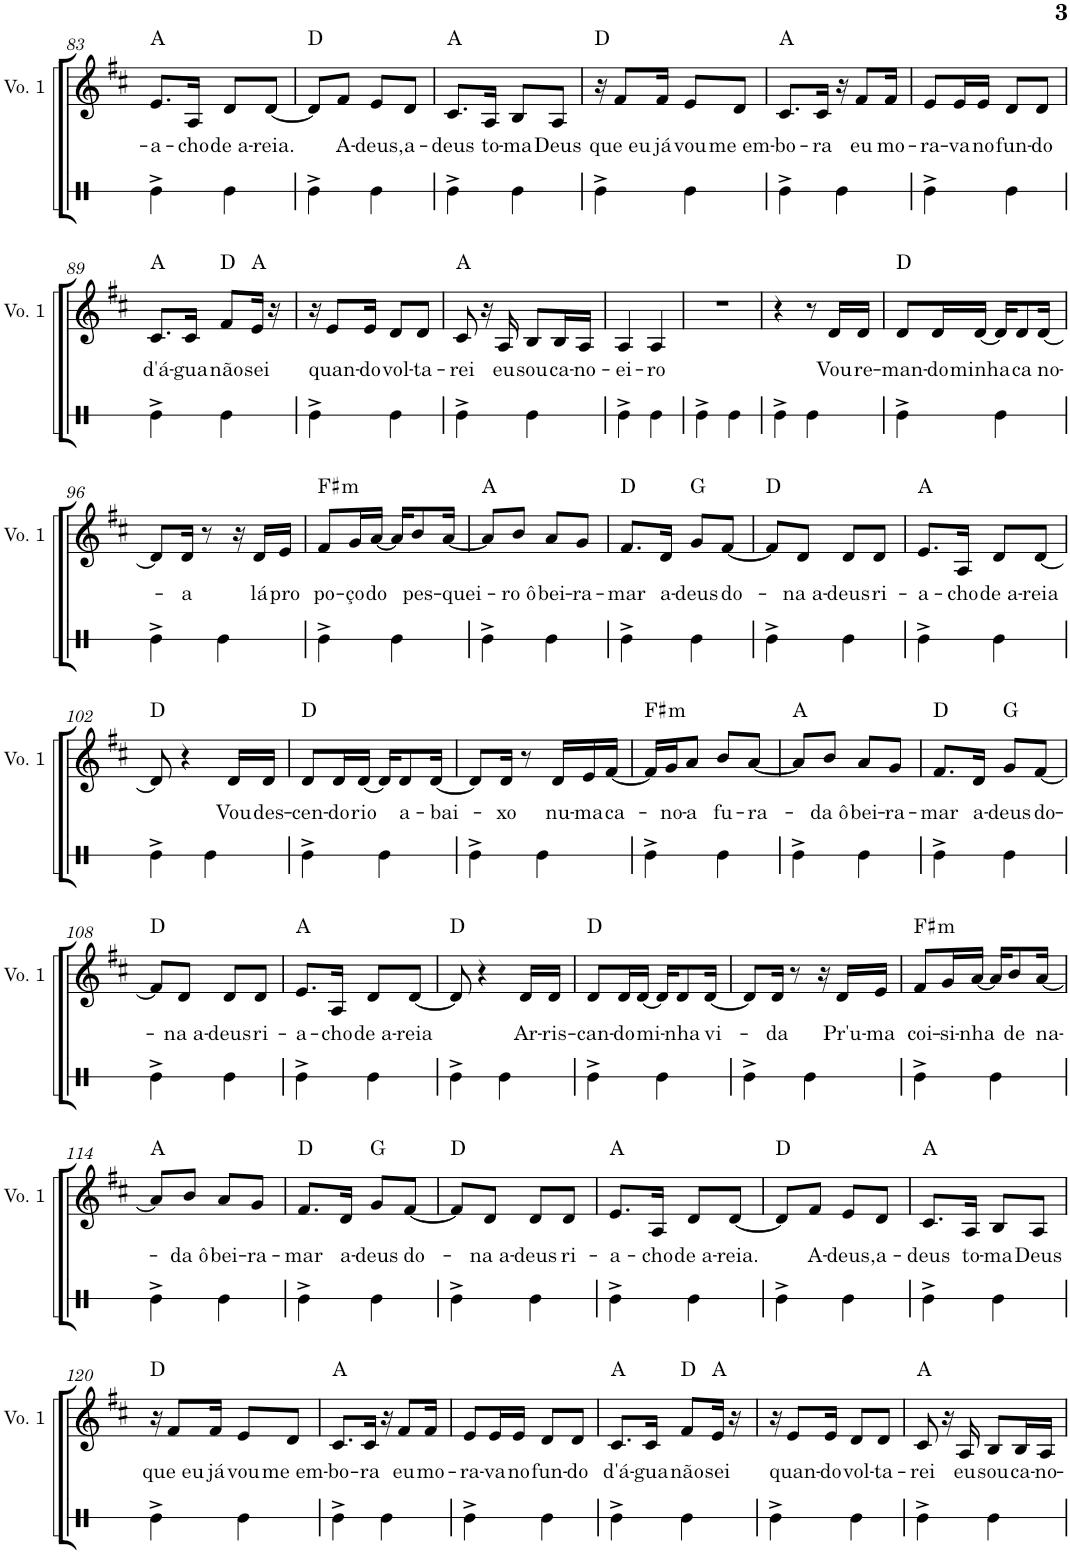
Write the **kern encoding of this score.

**kern	**kern	**text	**harte
*part2	*part1	*part1	*part1
*staff2	*staff1	*staff1	*
*I"Voz 3	*I"Voz 1	*	*
*	*I'Vo. 1	*	*
!!LO:PB:g=z
*clefX	*clefG2	*	*
*k[b-]	*k[f#c#]	*	*
*M2/4	*M2/4	*	*
=83	=83	=83	=83
!	!	!LO:LY:b	!
4Re^\	8.e/L	-a-	A:maj
!	!	!LO:LY:b	!
.	16A/Jk	-cho	.
!	!	!LO:LY:b	!
4Re\	8d/L	de a-	.
!	!	!LO:LY:b	!
.	[8d/J	-reia.	.
=84	=84	=84	=84
4Re^\	8d/L]	.	D:maj
!	!	!LO:LY:b	!
.	8f#/J	A-	.
!	!	!LO:LY:b	!
4Re\	8e/L	-deus,	.
!	!	!LO:LY:b	!
.	8d/J	a-	.
=85	=85	=85	=85
!	!	!LO:LY:b	!
4Re^\	8.c#/L	-deus	A:maj
!	!	!LO:LY:b	!
.	16A/Jk	to-	.
!	!	!LO:LY:b	!
4Re\	8B/L	-ma	.
!	!	!LO:LY:b	!
.	8A/J	Deus	.
=86	=86	=86	=86
4Re^\	16r	.	D:maj
!	!	!LO:LY:b	!
.	8f#/L	que eu	.
!	!	!LO:LY:b	!
.	16f#/Jk	já	.
!	!	!LO:LY:b	!
4Re\	8e/L	vou	.
!	!	!LO:LY:b	!
.	8d/J	me em-	.
=87	=87	=87	=87
!	!	!LO:LY:b	!
4Re^\	8.c#/L	-bo-	A:maj
!	!	!LO:LY:b	!
.	16c#/Jk	-ra	.
4Re\	16r	.	.
!	!	!LO:LY:b	!
.	8f#/L	eu	.
!	!	!LO:LY:b	!
.	16f#/Jk	mo-	.
=88	=88	=88	=88
!	!	!LO:LY:b	!
4Re^\	8e/L	-ra-	.
!	!	!LO:LY:b	!
.	16e/L	-va	.
!	!	!LO:LY:b	!
.	16e/JJ	no	.
!	!	!LO:LY:b	!
4Re\	8d/L	fun-	.
!	!	!LO:LY:b	!
.	8d/J	-do	.
!!LO:LB:g=z
=89	=89	=89	=89
!	!	!LO:LY:b	!
4Re^\	8.c#/L	d'á-	A:maj
!	!	!LO:LY:b	!
.	16c#/Jk	-gua	.
!	!	!LO:LY:b	!
4Re\	8f#/L	não	D:maj
!	!	!LO:LY:b	!
.	16e/Jk	sei	A:maj
.	16r	.	.
=90	=90	=90	=90
4Re^\	16r	.	.
!	!	!LO:LY:b	!
.	8e/L	quan-	.
!	!	!LO:LY:b	!
.	16e/Jk	-do	.
!	!	!LO:LY:b	!
4Re\	8d/L	vol-	.
!	!	!LO:LY:b	!
.	8d/J	-ta-	.
=91	=91	=91	=91
!	!	!LO:LY:b	!
4Re^\	8c#/	-rei	A:maj
.	16r	.	.
!	!	!LO:LY:b	!
.	16A/	eu	.
!	!	!LO:LY:b	!
4Re\	8B/L	sou	.
!	!	!LO:LY:b	!
.	16B/L	ca-	.
!	!	!LO:LY:b	!
.	16A/JJ	-no-	.
=92	=92	=92	=92
!	!	!LO:LY:b	!
4Re^\	4A/	-ei-	.
!	!	!LO:LY:b	!
4Re\	4A/	-ro	.
=93	=93	=93	=93
4Re^\	2r	.	.
4Re\	.	.	.
=94	=94	=94	=94
4Re^\	4r	.	.
4Re\	8r	.	.
!	!	!LO:LY:b	!
.	16d/LL	Vou	.
!	!	!LO:LY:b	!
.	16d/JJ	re-	.
=95	=95	=95	=95
!	!	!LO:LY:b	!
4Re^\	8d/L	-man-	D:maj
!	!	!LO:LY:b	!
.	16d/L	-do	.
!	!	!LO:LY:b	!
.	[16d/JJ	minha	.
4Re\	16d/KL]	.	.
!	!	!LO:LY:b	!
.	8d/	ca	.
!	!	!LO:LY:b	!
.	[16d/Jk	no-	.
!!LO:LB:g=z
=96	=96	=96	=96
4Re^\	8d/L]	.	.
!	!	!LO:LY:b	!
.	16d/Jk	-a	.
.	8r	.	.
4Re\	.	.	.
.	16r	.	.
!	!	!LO:LY:b	!
.	16d/LL	lá	.
!	!	!LO:LY:b	!
.	16e/JJ	pro	.
=97	=97	=97	=97
!	!	!LO:LY:b	!LO:H:kt=m
4Re^\	8f#/L	po-	F#:min
!	!	!LO:LY:b	!
.	16g/L	-ço	.
!	!	!LO:LY:b	!
.	[16a/JJ	do	.
4Re\	16a/KL]	.	.
!	!	!LO:LY:b	!
.	8b/	pes-	.
!	!	!LO:LY:b	!
.	[16a/Jk	-quei-	.
=98	=98	=98	=98
4Re^\	8a/L]	.	A:maj
!	!	!LO:LY:b	!
.	8b/J	-ro ô	.
!	!	!LO:LY:b	!
4Re\	8a/L	bei-	.
!	!	!LO:LY:b	!
.	8g/J	-ra-	.
=99	=99	=99	=99
!	!	!LO:LY:b	!
4Re^\	8.f#/L	-mar	D:maj
!	!	!LO:LY:b	!
.	16d/Jk	a-	.
!	!	!LO:LY:b	!
4Re\	8g/L	-deus	G:maj
!	!	!LO:LY:b	!
.	[8f#/J	do-	.
=100	=100	=100	=100
4Re^\	8f#/L]	.	D:maj
!	!	!LO:LY:b	!
.	8d/J	-na a-	.
!	!	!LO:LY:b	!
4Re\	8d/L	-deus	.
!	!	!LO:LY:b	!
.	8d/J	ri-	.
=101	=101	=101	=101
!	!	!LO:LY:b	!
4Re^\	8.e/L	-a-	A:maj
!	!	!LO:LY:b	!
.	16A/Jk	-cho	.
!	!	!LO:LY:b	!
4Re\	8d/L	de a-	.
!	!	!LO:LY:b	!
.	[8d/J	-reia	.
!!LO:LB:g=z
=102	=102	=102	=102
4Re^\	8d/]	.	D:maj
.	4r	.	.
4Re\	.	.	.
!	!	!LO:LY:b	!
.	16d/LL	Vou	.
!	!	!LO:LY:b	!
.	16d/JJ	des-	.
=103	=103	=103	=103
!	!	!LO:LY:b	!
4Re^\	8d/L	-cen-	D:maj
!	!	!LO:LY:b	!
.	16d/L	-do	.
!	!	!LO:LY:b	!
.	[16d/JJ	rio	.
4Re\	16d/KL]	.	.
!	!	!LO:LY:b	!
.	8d/	a-	.
!	!	!LO:LY:b	!
.	[16d/Jk	-bai-	.
=104	=104	=104	=104
4Re^\	8d/L]	.	.
!	!	!LO:LY:b	!
.	16d/Jk	-xo	.
.	8r	.	.
4Re\	.	.	.
!	!	!LO:LY:b	!
.	16d/LL	nu-	.
!	!	!LO:LY:b	!
.	16e/	-ma	.
!	!	!LO:LY:b	!
.	[16f#/JJ	ca-	.
=105	=105	=105	=105
!	!	!	!LO:H:kt=m
4Re^\	16f#/LL]	.	F#:min
!	!	!LO:LY:b	!
.	16g/J	-no-	.
!	!	!LO:LY:b	!
.	8a/J	-a	.
!	!	!LO:LY:b	!
4Re\	8b/L	fu-	.
!	!	!LO:LY:b	!
.	[8a/J	-ra-	.
=106	=106	=106	=106
4Re^\	8a/L]	.	A:maj
!	!	!LO:LY:b	!
.	8b/J	-da ô	.
!	!	!LO:LY:b	!
4Re\	8a/L	bei-	.
!	!	!LO:LY:b	!
.	8g/J	-ra-	.
=107	=107	=107	=107
!	!	!LO:LY:b	!
4Re^\	8.f#/L	-mar	D:maj
!	!	!LO:LY:b	!
.	16d/Jk	a-	.
!	!	!LO:LY:b	!
4Re\	8g/L	-deus	G:maj
!	!	!LO:LY:b	!
.	[8f#/J	do-	.
!!LO:LB:g=z
=108	=108	=108	=108
4Re^\	8f#/L]	.	D:maj
!	!	!LO:LY:b	!
.	8d/J	-na a-	.
!	!	!LO:LY:b	!
4Re\	8d/L	-deus	.
!	!	!LO:LY:b	!
.	8d/J	ri-	.
=109	=109	=109	=109
!	!	!LO:LY:b	!
4Re^\	8.e/L	-a-	A:maj
!	!	!LO:LY:b	!
.	16A/Jk	-cho	.
!	!	!LO:LY:b	!
4Re\	8d/L	de a-	.
!	!	!LO:LY:b	!
.	[8d/J	-reia	.
=110	=110	=110	=110
4Re^\	8d/]	.	D:maj
.	4r	.	.
4Re\	.	.	.
!	!	!LO:LY:b	!
.	16d/LL	Ar-	.
!	!	!LO:LY:b	!
.	16d/JJ	-ris-	.
=111	=111	=111	=111
!	!	!LO:LY:b	!
4Re^\	8d/L	-can-	D:maj
!	!	!LO:LY:b	!
.	16d/L	-do	.
!	!	!LO:LY:b	!
.	[16d/JJ	mi-	.
4Re\	16d/KL]	.	.
!	!	!LO:LY:b	!
.	8d/	-nha	.
!	!	!LO:LY:b	!
.	[16d/Jk	vi-	.
=112	=112	=112	=112
4Re^\	8d/L]	.	.
!	!	!LO:LY:b	!
.	16d/Jk	-da	.
.	8r	.	.
4Re\	.	.	.
.	16r	.	.
!	!	!LO:LY:b	!
.	16d/LL	Pr'u-	.
!	!	!LO:LY:b	!
.	16e/JJ	-ma	.
=113	=113	=113	=113
!	!	!LO:LY:b	!LO:H:kt=m
4Re^\	8f#/L	coi-	F#:min
!	!	!LO:LY:b	!
.	16g/L	-si-	.
!	!	!LO:LY:b	!
.	[16a/JJ	-nha	.
4Re\	16a/KL]	.	.
!	!	!LO:LY:b	!
.	8b/	de	.
!	!	!LO:LY:b	!
.	[16a/Jk	na-	.
!!LO:LB:g=z
=114	=114	=114	=114
4Re^\	8a/L]	.	A:maj
!	!	!LO:LY:b	!
.	8b/J	-da ô	.
!	!	!LO:LY:b	!
4Re\	8a/L	bei-	.
!	!	!LO:LY:b	!
.	8g/J	-ra-	.
=115	=115	=115	=115
!	!	!LO:LY:b	!
4Re^\	8.f#/L	-mar	D:maj
!	!	!LO:LY:b	!
.	16d/Jk	a-	.
!	!	!LO:LY:b	!
4Re\	8g/L	-deus	G:maj
!	!	!LO:LY:b	!
.	[8f#/J	do-	.
=116	=116	=116	=116
4Re^\	8f#/L]	.	D:maj
!	!	!LO:LY:b	!
.	8d/J	-na a-	.
!	!	!LO:LY:b	!
4Re\	8d/L	-deus	.
!	!	!LO:LY:b	!
.	8d/J	ri-	.
=117	=117	=117	=117
!	!	!LO:LY:b	!
4Re^\	8.e/L	-a-	A:maj
!	!	!LO:LY:b	!
.	16A/Jk	-cho	.
!	!	!LO:LY:b	!
4Re\	8d/L	de a-	.
!	!	!LO:LY:b	!
.	[8d/J	-reia.	.
=118	=118	=118	=118
4Re^\	8d/L]	.	D:maj
!	!	!LO:LY:b	!
.	8f#/J	A-	.
!	!	!LO:LY:b	!
4Re\	8e/L	-deus,	.
!	!	!LO:LY:b	!
.	8d/J	a-	.
=119	=119	=119	=119
!	!	!LO:LY:b	!
4Re^\	8.c#/L	-deus	A:maj
!	!	!LO:LY:b	!
.	16A/Jk	to-	.
!	!	!LO:LY:b	!
4Re\	8B/L	-ma	.
!	!	!LO:LY:b	!
.	8A/J	Deus	.
!!LO:LB:g=z
=120	=120	=120	=120
4Re^\	16r	.	D:maj
!	!	!LO:LY:b	!
.	8f#/L	que eu	.
!	!	!LO:LY:b	!
.	16f#/Jk	já	.
!	!	!LO:LY:b	!
4Re\	8e/L	vou	.
!	!	!LO:LY:b	!
.	8d/J	me em-	.
=121	=121	=121	=121
!	!	!LO:LY:b	!
4Re^\	8.c#/L	-bo-	A:maj
!	!	!LO:LY:b	!
.	16c#/Jk	-ra	.
4Re\	16r	.	.
!	!	!LO:LY:b	!
.	8f#/L	eu	.
!	!	!LO:LY:b	!
.	16f#/Jk	mo-	.
=122	=122	=122	=122
!	!	!LO:LY:b	!
4Re^\	8e/L	-ra-	.
!	!	!LO:LY:b	!
.	16e/L	-va	.
!	!	!LO:LY:b	!
.	16e/JJ	no	.
!	!	!LO:LY:b	!
4Re\	8d/L	fun-	.
!	!	!LO:LY:b	!
.	8d/J	-do	.
=123	=123	=123	=123
!	!	!LO:LY:b	!
4Re^\	8.c#/L	d'á-	A:maj
!	!	!LO:LY:b	!
.	16c#/Jk	-gua	.
!	!	!LO:LY:b	!
4Re\	8f#/L	não	D:maj
!	!	!LO:LY:b	!
.	16e/Jk	sei	A:maj
.	16r	.	.
=124	=124	=124	=124
4Re^\	16r	.	.
!	!	!LO:LY:b	!
.	8e/L	quan-	.
!	!	!LO:LY:b	!
.	16e/Jk	-do	.
!	!	!LO:LY:b	!
4Re\	8d/L	vol-	.
!	!	!LO:LY:b	!
.	8d/J	-ta-	.
=125	=125	=125	=125
!	!	!LO:LY:b	!
4Re^\	8c#/	-rei	A:maj
.	16r	.	.
!	!	!LO:LY:b	!
.	16A/	eu	.
!	!	!LO:LY:b	!
4Re\	8B/L	sou	.
!	!	!LO:LY:b	!
.	16B/L	ca-	.
!	!	!LO:LY:b	!
.	16A/JJ	-no-	.
=	=	=	=
*-	*-	*-	*-
